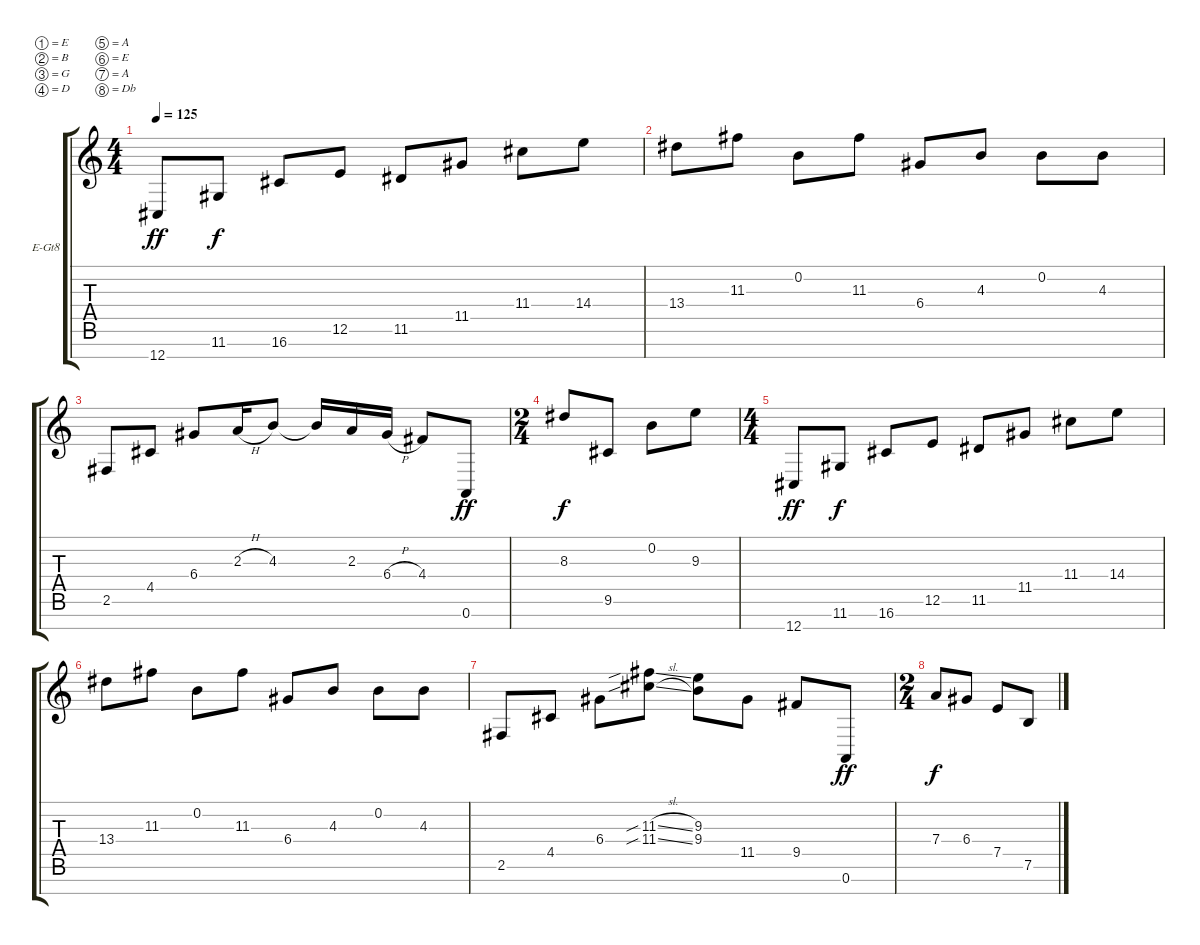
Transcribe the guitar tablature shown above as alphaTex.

\defaultSystemsLayout 4
\bracketExtendMode groupsimilarinstruments
\firstSystemTrackNameOrientation horizontal
\otherSystemsTrackNameOrientation horizontal
\track ("Electric Guitar" "E-Gt8") {solo instrument electricguitarclean}
\staff {score tabs}
\tuning (E4 B3 G3 D3 A2 E2 A1 Db1)
\ts (4 4)
\tempo 125
\clef g2
\ks c
12.8.8{dy ff} 11.7.8{dy f} 16.7.8 12.6.8 11.6.8 11.5.8 11.4.8 14.4.8 |
13.4.8 11.3.8 0.2.8 11.3.8 6.4.8 4.3.8 0.2.8 4.3.8 |
2.6.8 4.5.8 6.4.8 2.3{h}.16 4.3.8 4.3{t}.16 2.3.16 6.4{h}.16 4.4.8 0.7.8{dy ff} |
\ts (2 4)
8.3.8{dy f} 9.6.8 0.2.8 9.3.8 |
\ts (4 4)
12.8.8{dy ff} 11.7.8{dy f} 16.7.8 12.6.8 11.6.8 11.5.8 11.4.8 14.4.8 |
13.4.8 11.3.8 0.2.8 11.3.8 6.4.8 4.3.8 0.2.8 4.3.8 |
2.6.8 4.5.8 6.4.8 (11.3{sib sl} 11.4{sib sl}).8 (9.4 9.3).8 11.5.8 9.5.8 0.7.8{dy ff} |
\ts (2 4)
7.4.8{dy f} 6.4.8 7.5.8 7.6.8
